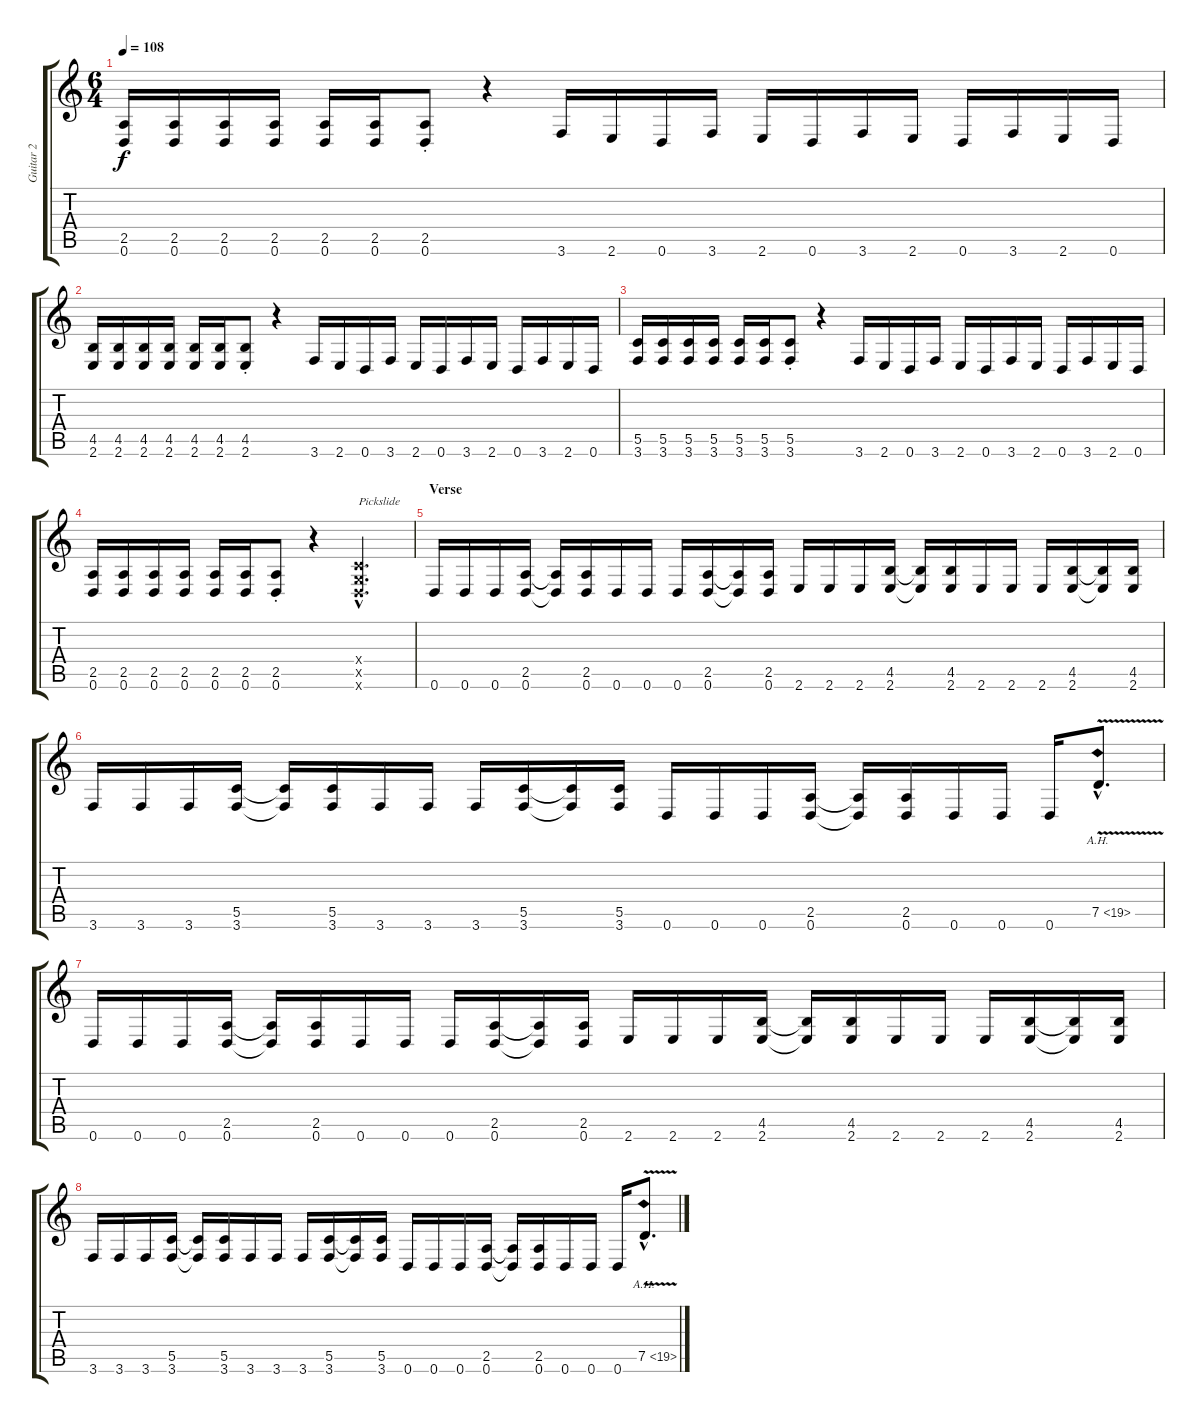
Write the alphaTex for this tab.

\track ("Guitar 2" "Guitar 2") {instrument distortionguitar}
\staff {score tabs}
\tuning (D4 A3 F3 C3 G2 D2) {hide}
\ts (6 4)
\tempo 108
\clef g2
\ks c
(2.5 0.6).16{dy f} (2.5 0.6).16 (2.5 0.6).16 (2.5 0.6).16 (2.5 0.6).16 (2.5 0.6).16 (2.5{st} 0.6{st}).8 r.4 3.6.16 2.6.16 0.6.16 3.6.16 2.6.16 0.6.16 3.6.16 2.6.16 0.6.16 3.6.16 2.6.16 0.6.16 |
(4.5 2.6).16 (4.5 2.6).16 (4.5 2.6).16 (4.5 2.6).16 (4.5 2.6).16 (4.5 2.6).16 (4.5{st} 2.6{st}).8 r.4 3.6.16 2.6.16 0.6.16 3.6.16 2.6.16 0.6.16 3.6.16 2.6.16 0.6.16 3.6.16 2.6.16 0.6.16 |
(5.5 3.6).16 (5.5 3.6).16 (5.5 3.6).16 (5.5 3.6).16 (5.5 3.6).16 (5.5 3.6).16 (5.5{st} 3.6{st}).8 r.4 3.6.16 2.6.16 0.6.16 3.6.16 2.6.16 0.6.16 3.6.16 2.6.16 0.6.16 3.6.16 2.6.16 0.6.16 |
(2.5 0.6).16 (2.5 0.6).16 (2.5 0.6).16 (2.5 0.6).16 (2.5 0.6).16 (2.5 0.6).16 (2.5{st} 0.6{st}).8 r.4 (0.4{hac x} 0.5{hac x} 0.6{hac x}).2{d txt "Pickslide"} |
\section ("" "Verse")
0.6.16 0.6.16 0.6.16 (2.5 0.6).16 (2.5{t} 0.6{t}).16 (2.5 0.6).16 0.6.16 0.6.16 0.6.16 (2.5 0.6).16 (2.5{t} 0.6{t}).16 (2.5 0.6).16 2.6.16 2.6.16 2.6.16 (4.5 2.6).16 (4.5{t} 2.6{t}).16 (4.5 2.6).16 2.6.16 2.6.16 2.6.16 (4.5 2.6).16 (4.5{t} 2.6{t}).16 (4.5 2.6).16 |
3.6.16 3.6.16 3.6.16 (5.5 3.6).16 (5.5{t} 3.6{t}).16 (5.5 3.6).16 3.6.16 3.6.16 3.6.16 (5.5 3.6).16 (5.5{t} 3.6{t}).16 (5.5 3.6).16 0.6.16 0.6.16 0.6.16 (2.5 0.6).16 (2.5{t} 0.6{t}).16 (2.5 0.6).16 0.6.16 0.6.16 0.6.16 7.5{ah 12 v hac}.8{d} |
0.6.16 0.6.16 0.6.16 (2.5 0.6).16 (2.5{t} 0.6{t}).16 (2.5 0.6).16 0.6.16 0.6.16 0.6.16 (2.5 0.6).16 (2.5{t} 0.6{t}).16 (2.5 0.6).16 2.6.16 2.6.16 2.6.16 (4.5 2.6).16 (4.5{t} 2.6{t}).16 (4.5 2.6).16 2.6.16 2.6.16 2.6.16 (4.5 2.6).16 (4.5{t} 2.6{t}).16 (4.5 2.6).16 |
3.6.16 3.6.16 3.6.16 (5.5 3.6).16 (5.5{t} 3.6{t}).16 (5.5 3.6).16 3.6.16 3.6.16 3.6.16 (5.5 3.6).16 (5.5{t} 3.6{t}).16 (5.5 3.6).16 0.6.16 0.6.16 0.6.16 (2.5 0.6).16 (2.5{t} 0.6{t}).16 (2.5 0.6).16 0.6.16 0.6.16 0.6.16 7.5{ah 12 v hac}.8{d}
